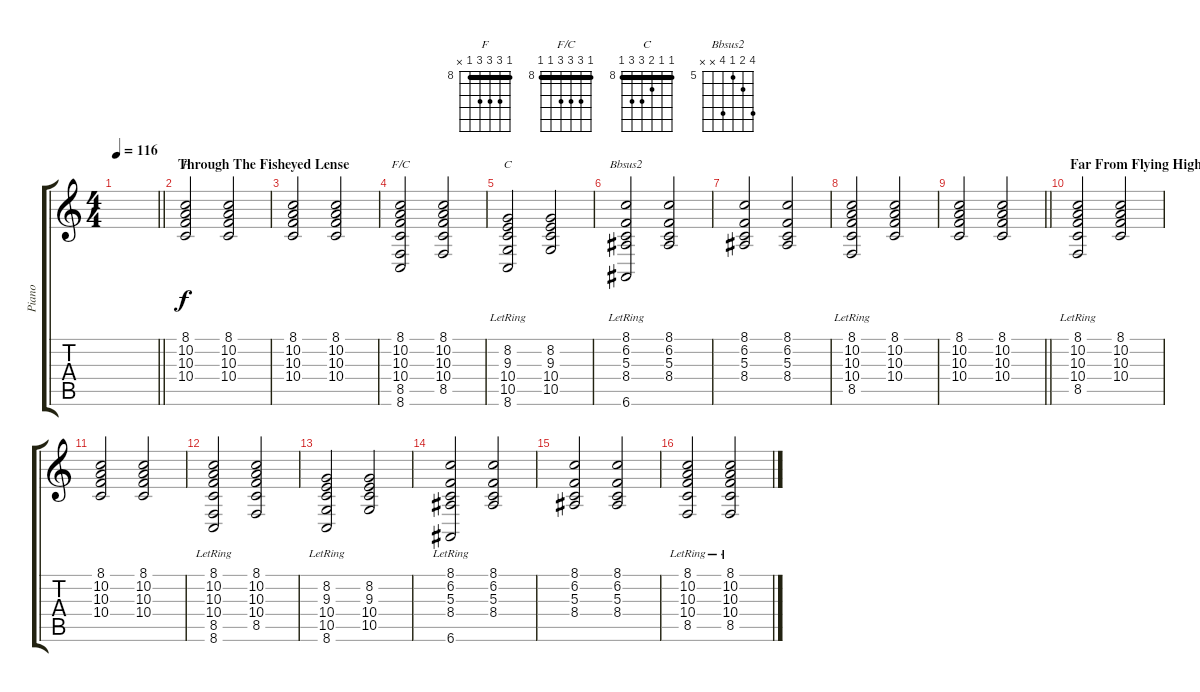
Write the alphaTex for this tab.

\track ("Piano " "Piano ") {instrument acousticgrandpiano}
\staff {score tabs}
\tuning (E4 B3 G3 D3 A2 E2) {hide}
\chord ("F" 8 10 10 10 8 x) {firstfret 8 barre 8}
\chord ("F/C" 8 10 10 10 8 8) {firstfret 8 barre 8}
\chord ("C" 8 8 9 10 10 8) {firstfret 8 barre 8}
\chord ("Bbsus2" 8 6 5 8 x x) {firstfret 5}
\ts (4 4)
\tempo 116
\clef g2
\barLineRight lightlight
\ks c
|
\section ("" "Through The Fisheyed Lense")
(8.1 10.2 10.3 10.4).2{ch "F"} (8.1 10.2 10.3 10.4).2 |
(8.1 10.2 10.3 10.4).2 (8.1 10.2 10.3 10.4).2 |
(8.1 10.2 10.3 10.4 8.5 8.6).2{ch "F/C"} (8.1 10.2 10.3 10.4 8.5).2 |
(8.2 9.3 10.4 10.5 8.6{lr}).2{ch "C"} (8.2 9.3 10.4 10.5).2 |
(8.1 6.2 5.3 8.4 6.6{lr}).2{ch "Bbsus2"} (8.1 6.2 5.3 8.4).2 |
(8.1 6.2 5.3 8.4).2 (8.1 6.2 5.3 8.4).2 |
(8.1 10.2 10.3 10.4 8.5{lr}).2 (8.1 10.2 10.3 10.4).2 |
\barLineRight lightlight
(8.1 10.2 10.3 10.4).2 (8.1 10.2 10.3 10.4).2 |
\section ("" "Far From Flying High")
(8.1 10.2 10.3 10.4 8.5{lr}).2 (8.1 10.2 10.3 10.4).2 |
(8.1 10.2 10.3 10.4).2 (8.1 10.2 10.3 10.4).2 |
(8.1 10.2 10.3 10.4 8.5 8.6{lr}).2 (8.1 10.2 10.3 10.4 8.5).2 |
(8.2 9.3 10.4 10.5 8.6{lr}).2 (8.2 9.3 10.4 10.5).2 |
(8.1 6.2 5.3 8.4 6.6{lr}).2 (8.1 6.2 5.3 8.4).2 |
(8.1 6.2 5.3 8.4).2 (8.1 6.2 5.3 8.4).2 |
(8.1 10.2 10.3 10.4 8.5{lr}).2 (8.1 10.2 10.3 10.4 8.5{lr}).2
